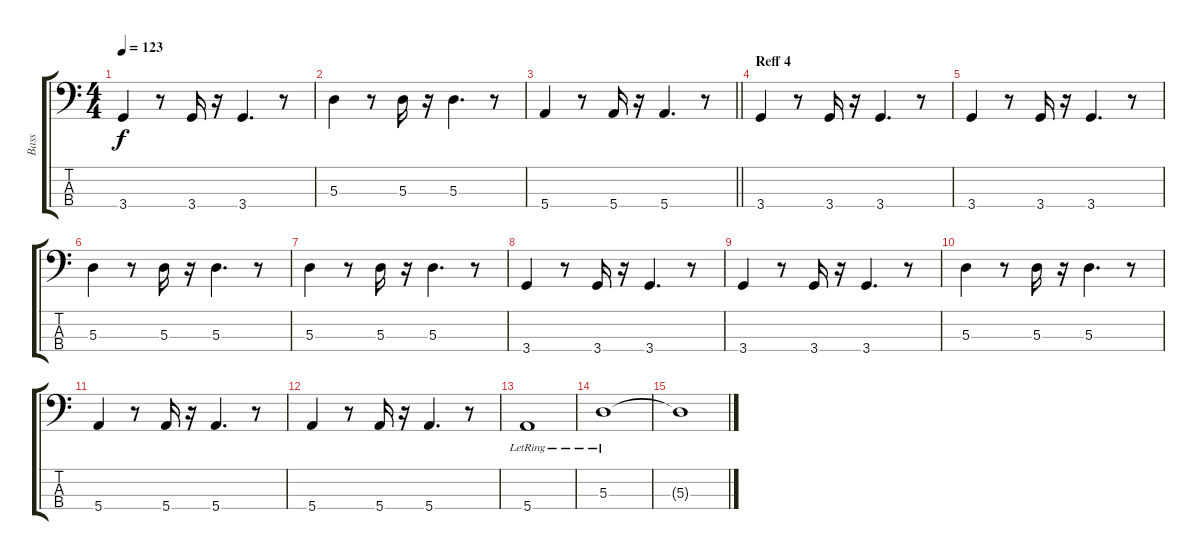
\track ("Bass" "Bass") {instrument electricbassfinger}
\staff {score tabs}
\tuning (G2 D2 A1 E1) {hide}
\ts (4 4)
\tempo 123
\clef f4
\ks c
3.4.4{dy f} r.8 3.4.16 r.16 3.4.4{d} r.8 |
5.3.4 r.8 5.3.16 r.16 5.3.4{d} r.8 |
\barLineRight lightlight
5.4.4 r.8 5.4.16 r.16 5.4.4{d} r.8 |
\section ("" "Reff 4")
3.4.4 r.8 3.4.16 r.16 3.4.4{d} r.8 |
3.4.4 r.8 3.4.16 r.16 3.4.4{d} r.8 |
5.3.4 r.8 5.3.16 r.16 5.3.4{d} r.8 |
5.3.4 r.8 5.3.16 r.16 5.3.4{d} r.8 |
3.4.4 r.8 3.4.16 r.16 3.4.4{d} r.8 |
3.4.4 r.8 3.4.16 r.16 3.4.4{d} r.8 |
5.3.4 r.8 5.3.16 r.16 5.3.4{d} r.8 |
5.4.4 r.8 5.4.16 r.16 5.4.4{d} r.8 |
5.4.4 r.8 5.4.16 r.16 5.4.4{d} r.8 |
5.4{lr}.1 |
5.3{lr}.1 |
5.3{t}.1
